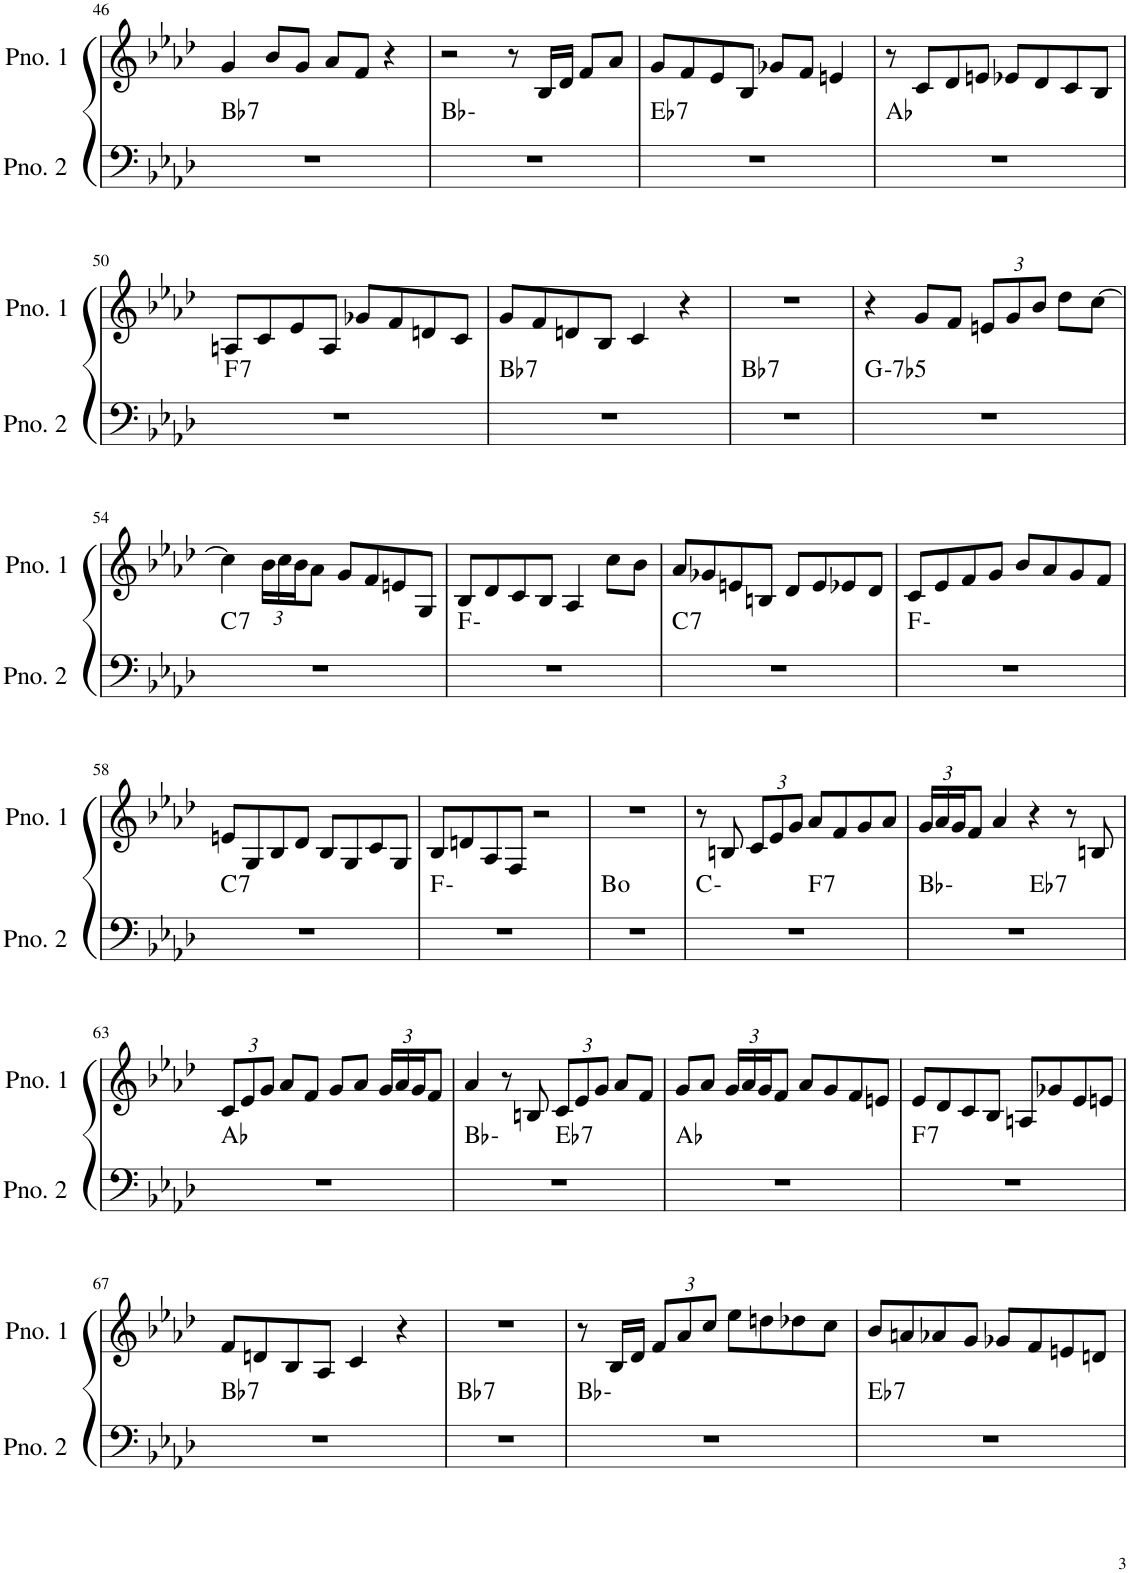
**kern	**harte	**kern
*part2	*part2	*part1
*staff2	*	*staff1
*I"ピアノ 2	*	*I"ピアノ 1
!!LO:PB:g=z
*clefF4	*	*clefG2
*k[b-e-a-d-]	*	*k[b-e-a-d-]
*M4/4	*	*M4/4
=46	=46	=46
!	!LO:H:kt=7	!
1r	Bb:7	4g/
.	.	8b-/L
.	.	8g/J
.	.	8a-/L
.	.	8f/J
.	.	4r
=47	=47	=47
1r	Bb:min	2r
.	.	8r
.	.	16B-/LL
.	.	16d-/JJ
.	.	8f/L
.	.	8a-/J
=48	=48	=48
!	!LO:H:kt=7	!
1r	Eb:7	8g/L
.	.	8f/
.	.	8e-/
.	.	8B-/J
.	.	8g-X/L
.	.	8f/J
.	.	4en/
=49	=49	=49
1r	Ab:maj	8r
.	.	8c/L
.	.	8d-/
.	.	8en/J
.	.	8e-X/L
.	.	8d-/
.	.	8c/
.	.	8B-/J
!!LO:LB:g=z
=50	=50	=50
!	!LO:H:kt=7	!
1r	F:7	8An/L
.	.	8c/
.	.	8e-/
.	.	8A/J
.	.	8g-X/L
.	.	8f/
.	.	8dn/
.	.	8c/J
=51	=51	=51
!	!LO:H:kt=7	!
1r	Bb:7	8g/L
.	.	8f/
.	.	8dn/
.	.	8B-/J
.	.	4c/
.	.	4r
=52	=52	=52
!	!LO:H:kt=7	!
1r	Bb:7	1r
=53	=53	=53
!	!LO:H:kt=-7b5	!
1r	G:hdim7	4r
.	.	8g/L
.	.	8f/J
*	*	*Xbrackettup
.	.	12en/L
.	.	12g/
.	.	12b-/J
.	.	8dd-\L
.	.	[8cc\J
!!LO:LB:g=z
=54	=54	=54
!	!LO:H:kt=7	!
1r	C:7	4cc\]
.	.	24b-\LL
.	.	24cc\
.	.	24b-\J
.	.	8a-\J
.	.	8g/L
.	.	8f/
.	.	8en/
.	.	8G/J
=55	=55	=55
1r	F:min	8B-/L
.	.	8d-/
.	.	8c/
.	.	8B-/J
.	.	4A-/
.	.	8cc\L
.	.	8b-\J
=56	=56	=56
!	!LO:H:kt=7	!
1r	C:7	8a-/L
.	.	8g-X/
.	.	8en/
.	.	8Bn/J
.	.	8d-/L
.	.	8e/
.	.	8e-X/
.	.	8d-/J
=57	=57	=57
1r	F:min	8c/L
.	.	8e-/
.	.	8f/
.	.	8g/J
.	.	8b-/L
.	.	8a-/
.	.	8g/
.	.	8f/J
!!LO:LB:g=z
=58	=58	=58
!	!LO:H:kt=7	!
1r	C:7	8en/L
.	.	8G/
.	.	8B-/
.	.	8d-/J
.	.	8B-/L
.	.	8G/
.	.	8c/
.	.	8G/J
=59	=59	=59
1r	F:min	8B-/L
.	.	8dn/
.	.	8A-/
.	.	8F/J
.	.	2r
=60	=60	=60
1r	B:dim	1r
=61	=61	=61
*^	*	*
1r	2ryy	C:min	8r
.	.	.	8Bn/
.	.	.	12c/L
.	.	.	12e-/
.	.	.	12g/J
!	!	!LO:H:kt=7	!
.	2ryy	F:7	8a-/L
.	.	.	8f/
.	.	.	8g/
.	.	.	8a-/J
=62	=62	=62	=62
1r	2ryy	Bb:min	24g/LL
.	.	.	24a-/
.	.	.	24g/J
.	.	.	8f/J
.	.	.	4a-/
!	!	!LO:H:kt=7	!
.	2ryy	Eb:7	4r
.	.	.	8r
.	.	.	8Bn/
*v	*v	*	*
!!LO:LB:g=z
=63	=63	=63
1r	Ab:maj	12c/L
.	.	12e-/
.	.	12g/J
.	.	8a-/L
.	.	8f/J
.	.	8g/L
.	.	8a-/J
.	.	24g/LL
.	.	24a-/
.	.	24g/J
.	.	8f/J
=64	=64	=64
*^	*	*
1r	2ryy	Bb:min	4a-/
.	.	.	8r
.	.	.	8Bn/
!	!	!LO:H:kt=7	!
.	2ryy	Eb:7	12c/L
.	.	.	12e-/
.	.	.	12g/J
.	.	.	8a-/L
.	.	.	8f/J
*v	*v	*	*
=65	=65	=65
1r	Ab:maj	8g/L
.	.	8a-/J
.	.	24g/LL
.	.	24a-/
.	.	24g/J
.	.	8f/J
.	.	8a-/L
.	.	8g/
.	.	8f/
.	.	8en/J
=66	=66	=66
!	!LO:H:kt=7	!
1r	F:7	8e-/L
.	.	8d-/
.	.	8c/
.	.	8B-/J
.	.	8An/L
.	.	8g-X/
.	.	8e-/
.	.	8en/J
!!LO:LB:g=z
=67	=67	=67
!	!LO:H:kt=7	!
1r	Bb:7	8f/L
.	.	8dn/
.	.	8B-/
.	.	8A-/J
.	.	4c/
.	.	4r
=68	=68	=68
!	!LO:H:kt=7	!
1r	Bb:7	1r
=69	=69	=69
1r	Bb:min	8r
.	.	16B-/LL
.	.	16d-/JJ
.	.	12f/L
.	.	12a-/
.	.	12cc/J
.	.	8ee-\L
.	.	8ddn\
.	.	8dd-X\
.	.	8cc\J
=70	=70	=70
!	!LO:H:kt=7	!
1r	Eb:7	8b-/L
.	.	8an/
.	.	8a-X/
.	.	8g/J
.	.	8g-X/L
.	.	8f/
.	.	8en/
.	.	8dn/J
=	=	=
*-	*-	*-
